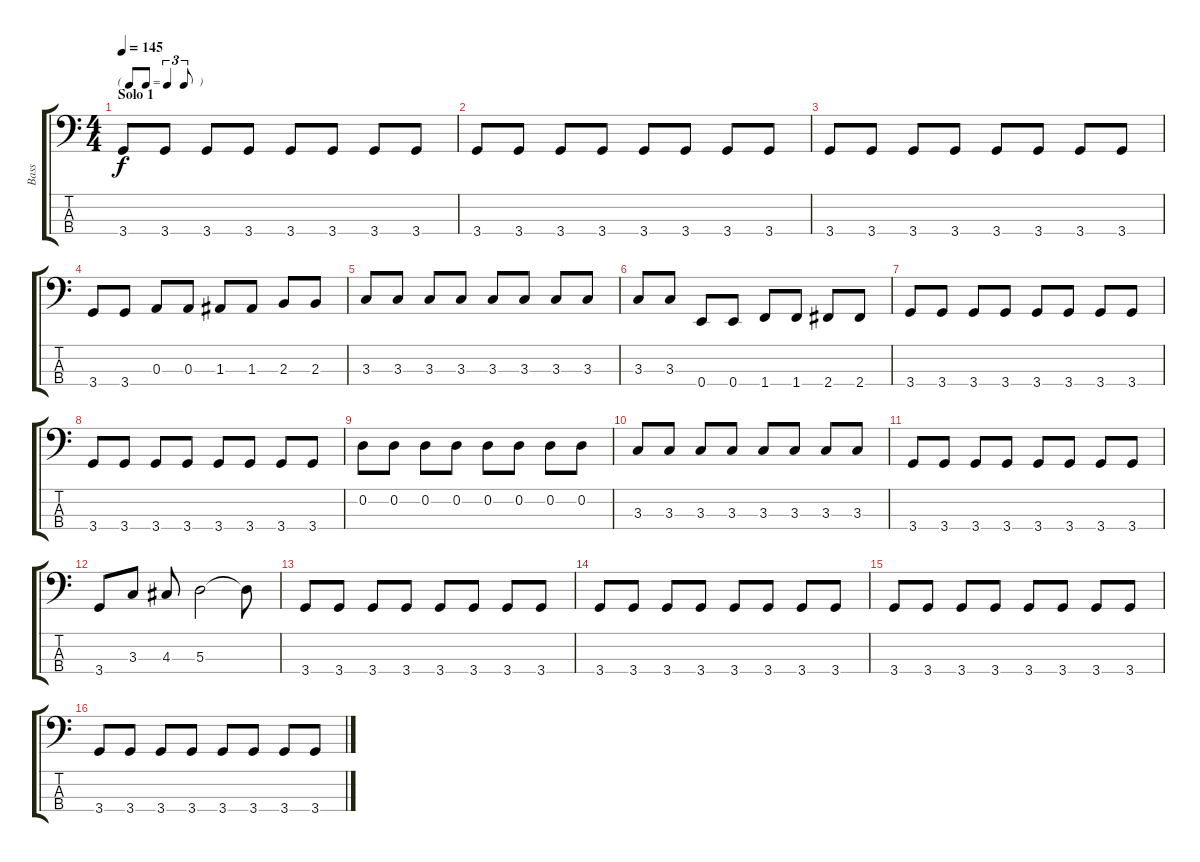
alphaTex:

\track ("Bass" "Bass") {instrument electricbassfinger}
\staff {score tabs}
\tuning (G2 D2 A1 E1) {hide}
\ts (4 4)
\tf triplet8th
\section ("" "Solo 1")
\tempo 145
\clef f4
\ks c
3.4.8{dy f} 3.4.8 3.4.8 3.4.8 3.4.8 3.4.8 3.4.8 3.4.8 |
3.4.8 3.4.8 3.4.8 3.4.8 3.4.8 3.4.8 3.4.8 3.4.8 |
3.4.8 3.4.8 3.4.8 3.4.8 3.4.8 3.4.8 3.4.8 3.4.8 |
3.4.8 3.4.8 0.3.8 0.3.8 1.3.8 1.3.8 2.3.8 2.3.8 |
3.3.8 3.3.8 3.3.8 3.3.8 3.3.8 3.3.8 3.3.8 3.3.8 |
3.3.8 3.3.8 0.4.8 0.4.8 1.4.8 1.4.8 2.4.8 2.4.8 |
3.4.8 3.4.8 3.4.8 3.4.8 3.4.8 3.4.8 3.4.8 3.4.8 |
3.4.8 3.4.8 3.4.8 3.4.8 3.4.8 3.4.8 3.4.8 3.4.8 |
0.2.8 0.2.8 0.2.8 0.2.8 0.2.8 0.2.8 0.2.8 0.2.8 |
3.3.8 3.3.8 3.3.8 3.3.8 3.3.8 3.3.8 3.3.8 3.3.8 |
3.4.8 3.4.8 3.4.8 3.4.8 3.4.8 3.4.8 3.4.8 3.4.8 |
3.4.8 3.3.8 4.3.8 5.3.2 5.3{t}.8 |
3.4.8 3.4.8 3.4.8 3.4.8 3.4.8 3.4.8 3.4.8 3.4.8 |
3.4.8 3.4.8 3.4.8 3.4.8 3.4.8 3.4.8 3.4.8 3.4.8 |
3.4.8 3.4.8 3.4.8 3.4.8 3.4.8 3.4.8 3.4.8 3.4.8 |
3.4.8 3.4.8 3.4.8 3.4.8 3.4.8 3.4.8 3.4.8 3.4.8
